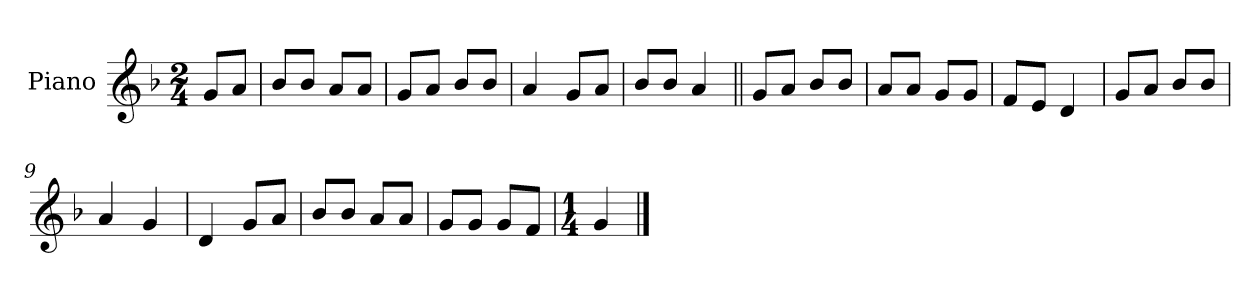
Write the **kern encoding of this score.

**kern
*part1
*staff1
*I"Piano
*I'Pno.
*clefG2
*k[b-]
*M2/4
=
8g/L
8a/J
=1
8b-/L
8b-/J
8a/L
8a/J
=2
8g/L
8a/J
8b-/L
8b-/J
=3
4a/
8g/L
8a/J
=4
8b-/L
8b-/J
4a/
=5||
8g/L
8a/J
8b-/L
8b-/J
=6
8a/L
8a/J
8g/L
8g/J
=7
8f/L
8e/J
4d/
=8
8g/L
8a/J
8b-/L
8b-/J
=9
4a/
4g/
!!LO:LB:g=z
=10
4d/
8g/L
8a/J
=11
8b-/L
8b-/J
8a/L
8a/J
=12
8g/L
8g/J
8g/L
8f/J
=13
*M1/4
4g/
==
*-
